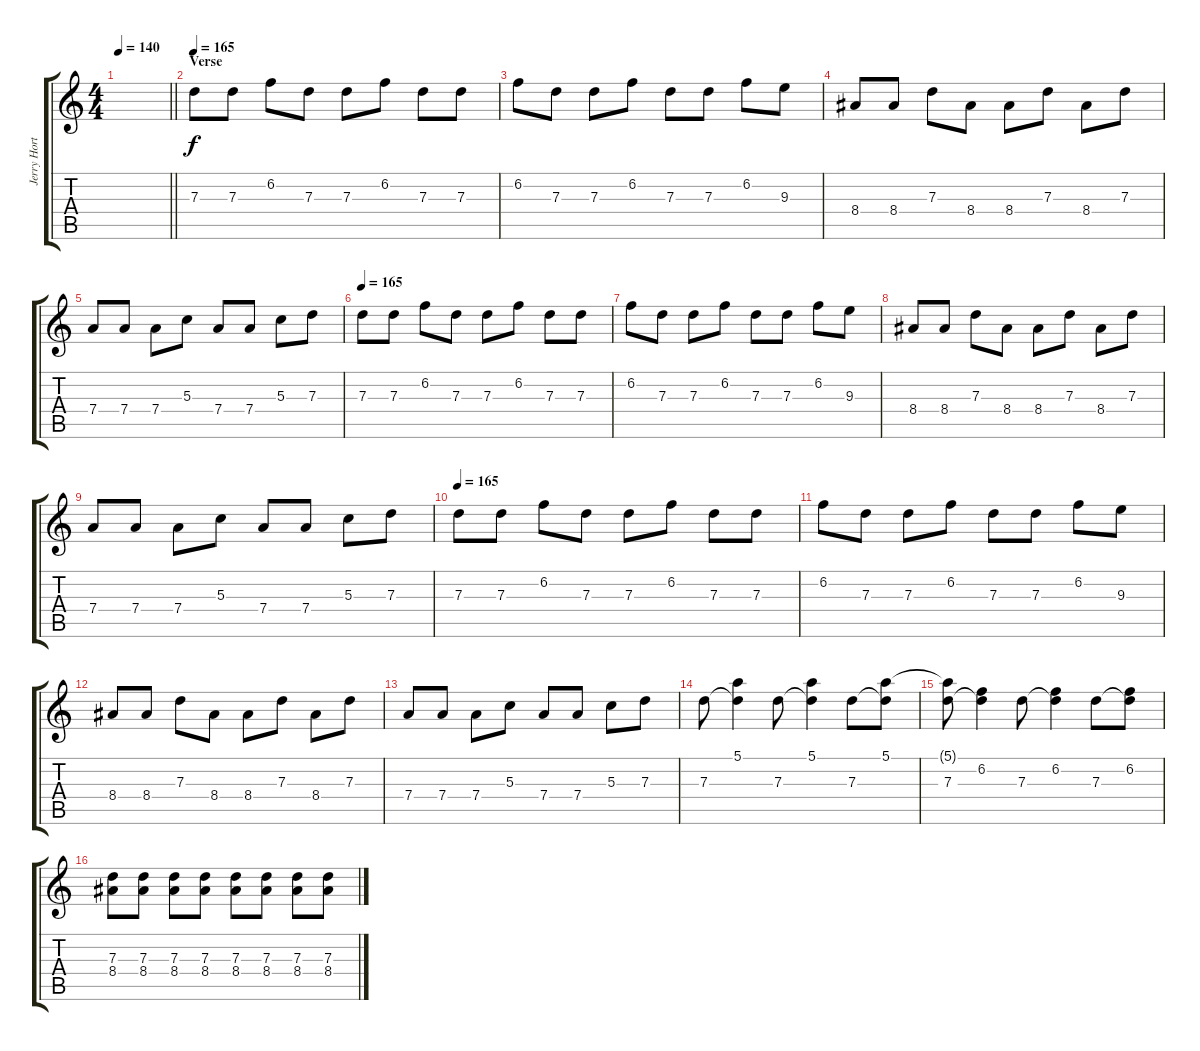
\track ("Jerry Horton " "Jerry Hort") {instrument overdrivenguitar}
\staff {score tabs}
\tuning (E4 B3 G3 D3 A2 E2) {hide}
\ts (4 4)
\tempo 140
\clef g2
\barLineRight lightlight
\ks c
|
\section ("" "Verse")
\tempo 165
7.3.8{instrument overdrivenguitar} 7.3.8 6.2.8 7.3.8 7.3.8 6.2.8 7.3.8 7.3.8 |
6.2.8 7.3.8 7.3.8 6.2.8 7.3.8 7.3.8 6.2.8 9.3.8 |
8.4.8 8.4.8 7.3.8 8.4.8 8.4.8 7.3.8 8.4.8 7.3.8 |
7.4.8 7.4.8 7.4.8 5.3.8 7.4.8 7.4.8 5.3.8 7.3.8 |
\tempo 165
7.3.8{instrument overdrivenguitar} 7.3.8 6.2.8 7.3.8 7.3.8 6.2.8 7.3.8 7.3.8 |
6.2.8 7.3.8 7.3.8 6.2.8 7.3.8 7.3.8 6.2.8 9.3.8 |
8.4.8 8.4.8 7.3.8 8.4.8 8.4.8 7.3.8 8.4.8 7.3.8 |
7.4.8 7.4.8 7.4.8 5.3.8 7.4.8 7.4.8 5.3.8 7.3.8 |
\tempo 165
7.3.8{instrument overdrivenguitar} 7.3.8 6.2.8 7.3.8 7.3.8 6.2.8 7.3.8 7.3.8 |
6.2.8 7.3.8 7.3.8 6.2.8 7.3.8 7.3.8 6.2.8 9.3.8 |
8.4.8 8.4.8 7.3.8 8.4.8 8.4.8 7.3.8 8.4.8 7.3.8 |
7.4.8 7.4.8 7.4.8 5.3.8 7.4.8 7.4.8 5.3.8 7.3.8 |
7.3.8 (5.1 7.3{t}).4 7.3.8 (5.1 7.3{t}).4 7.3.8 (5.1 7.3{t}).8 |
(5.1{t} 7.3).8 (6.2 7.3{t}).4 7.3.8 (6.2 7.3{t}).4 7.3.8 (6.2 7.3{t}).8 |
(7.3 8.4).8 (7.3 8.4).8 (7.3 8.4).8 (7.3 8.4).8 (7.3 8.4).8 (7.3 8.4).8 (7.3 8.4).8 (7.3 8.4).8
